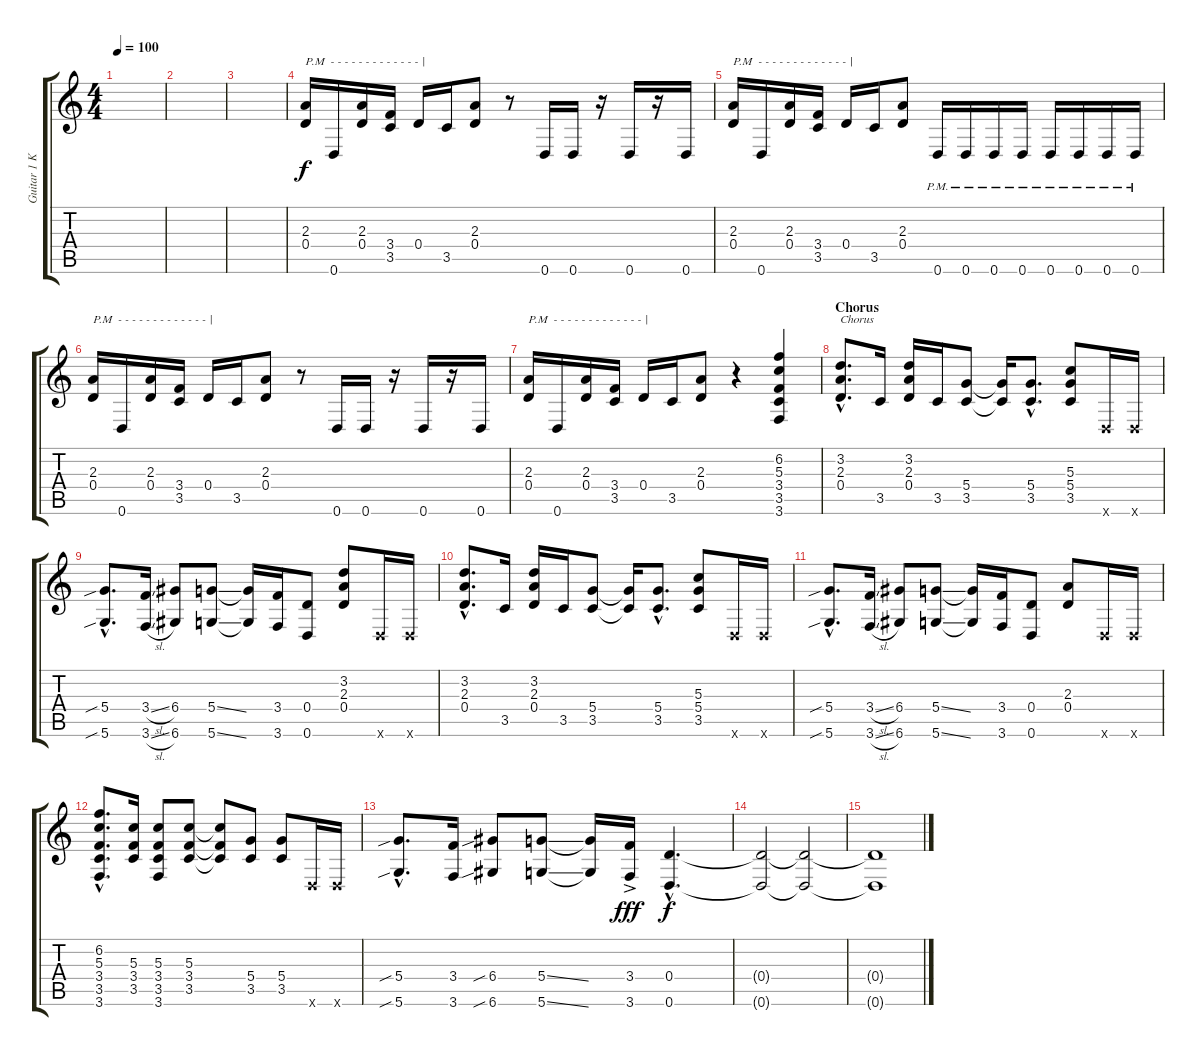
\track ("Guitar 1 Kroeger" "Guitar 1 K") {instrument overdrivenguitar}
\staff {score tabs}
\tuning (E4 B3 G3 D3 A2 D2) {hide}
\ts (4 4)
\tempo 100
\clef g2
\ks c
|
|
|
(2.3 0.4).16{txt "P.M  - - - - - - - - - - - - - |"} 0.6.16 (2.3 0.4).16 (3.4 3.5).16 0.4.16 3.5.16 (2.3 0.4).8 r.8 0.6.16 0.6.16 r.16 0.6.16 r.16 0.6.16 |
(2.3 0.4).16{txt "P.M  - - - - - - - - - - - - - |"} 0.6.16 (2.3 0.4).16 (3.4 3.5).16 0.4.16 3.5.16 (2.3 0.4).8 0.6{pm}.16 0.6{pm}.16 0.6{pm}.16 0.6{pm}.16 0.6{pm}.16 0.6{pm}.16 0.6{pm}.16 0.6{pm}.16 |
(2.3 0.4).16{txt "P.M  - - - - - - - - - - - - - |"} 0.6.16 (2.3 0.4).16 (3.4 3.5).16 0.4.16 3.5.16 (2.3 0.4).8 r.8 0.6.16 0.6.16 r.16 0.6.16 r.16 0.6.16 |
(2.3 0.4).16{txt "P.M  - - - - - - - - - - - - - |"} 0.6.16 (2.3 0.4).16 (3.4 3.5).16 0.4.16 3.5.16 (2.3 0.4).8 r.4 (6.2 5.3 3.4 3.5 3.6).4 |
\section ("" "Chorus")
(3.2{hac} 2.3{hac} 0.4{hac}).8{d txt "Chorus"} 3.5.16 (3.2 2.3 0.4).16 3.5.16 (5.4 3.5).8 (5.4{t} 3.5{t}).16 (5.4{hac} 3.5{hac}).8{d} (5.3 5.4 3.5).8 0.6{x}.16 0.6{x}.16 |
(5.4{sib hac} 5.6{sib hac}).8{d} (3.4{sl} 3.6{sl}).16 (6.4 6.6).8 (5.4{ss} 5.6{ss}).8 (5.4{t} 5.6{t}).16 (3.4 3.6).16 (0.4 0.6).8 (3.2 2.3 0.4).8 0.6{x}.16 0.6{x}.16 |
(3.2{hac} 2.3{hac} 0.4{hac}).8{d} 3.5.16 (3.2 2.3 0.4).16 3.5.16 (5.4 3.5).8 (5.4{t} 3.5{t}).16 (5.4{hac} 3.5{hac}).8{d} (5.3 5.4 3.5).8 0.6{x}.16 0.6{x}.16 |
(5.4{sib hac} 5.6{sib hac}).8{d} (3.4{sl} 3.6{sl}).16 (6.4 6.6).8 (5.4{ss} 5.6{ss}).8 (5.4{t} 5.6{t}).16 (3.4 3.6).16 (0.4 0.6).8 (2.3 0.4).8 0.6{x}.16 0.6{x}.16 |
(6.2{hac} 5.3{hac} 3.4{hac} 3.5{hac} 3.6{hac}).8{d} (5.3 3.4 3.5).16 (5.3 3.4 3.5 3.6).8 (5.3 3.4 3.5).8 (5.3{t} 3.4{t} 3.5{t}).8 (5.4 3.5).8 (5.4 3.5).8 0.6{x}.16 0.6{x}.16 |
(5.4{sib hac} 5.6{sib hac}).8{d} (3.4 3.6).16 (6.4{sib} 6.6{sib}).8 (5.4{ss} 5.6{ss}).8 (5.4{t} 5.6{t}).16 (3.4{ac} 3.6{ac}).16{dy fff volume 4} (0.4{hac} 0.6{hac}).4{d dy f} |
(0.4{t} 0.6{t}).2 (0.4{t} 0.6{t}).2 |
(0.4{t} 0.6{t}).1
